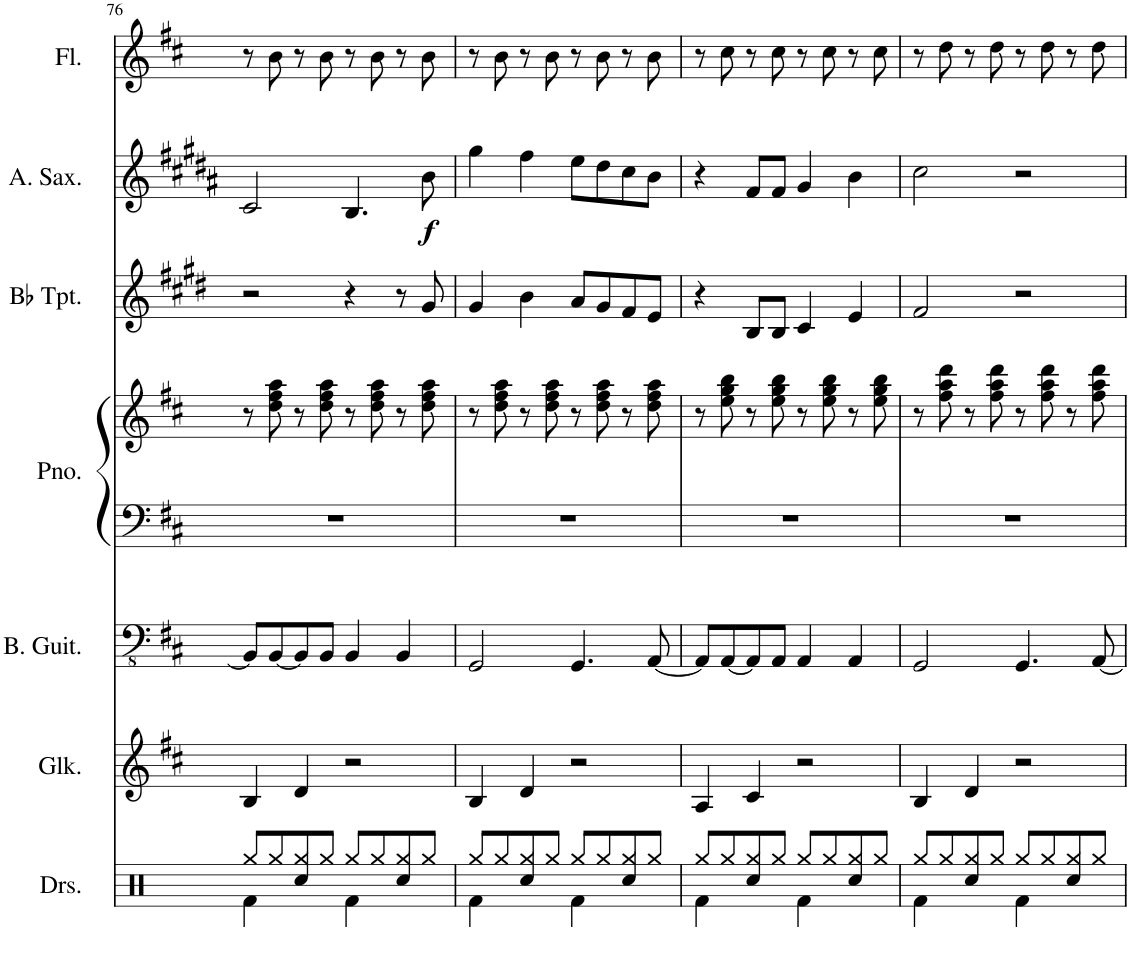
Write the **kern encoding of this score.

**kern	**kern	**kern	**kern	**kern	**kern	**kern	**dynam	**kern
*part7	*part6	*part5	*part4	*part4	*part3	*part2	*part2	*part1
*staff8	*staff7	*staff6	*staff5	*staff4	*staff3	*staff2	*staff2	*staff1
*I"Drumset	*I"Glockenspiel	*I"Bass Guitar	*I"Piano	*	*I"Bb Trumpet	*I"Alto Saxophone	*	*I"Flute
*I'Drs.	*I'Glk.	*I'B. Guit.	*I'Pno.	*	*I'Bb Tpt.	*I'A. Sax.	*	*I'Fl.
!!LO:PB:g=z
*clefX	*clefG2	*clefFv4	*clefF4	*clefG2	*clefG2	*clefG2	*	*clefG2
*	*Trd-14c-24	*	*	*	*Trd1c2	*Trd5c9	*	*
*k[]	*k[f#c#]	*k[f#c#]	*k[f#c#]	*k[f#c#]	*k[f#c#g#d#]	*k[f#c#g#d#a#]	*	*k[f#c#]
*M4/4	*M4/4	*M4/4	*M4/4	*M4/4	*M4/4	*M4/4	*	*M4/4
=76	=76	=76	=76	=76	=76	=76	=76	=76
*^	*	*	*	*	*	*	*	*
4Rf\	8Rgg/L	4B/	8BBB/L]	1r	8r	2r	2c#/	.	8r
.	8Rgg/	.	[8BBB/	.	8dd\ 8ff#\ 8aa\	.	.	.	8b\
4Rcc/	8Rgg/	4d/	8BBB/]	.	8r	.	.	.	8r
.	8Rgg/J	.	8BBB/J	.	8dd\ 8ff#\ 8aa\	.	.	.	8b\
4Rf\	8Rgg/L	2r	4BBB/	.	8r	4r	4.B/	.	8r
.	8Rgg/	.	.	.	8dd\ 8ff#\ 8aa\	.	.	.	8b\
4Rcc/	8Rgg/	.	4BBB/	.	8r	8r	.	.	8r
!	!	!	!	!	!	!	!	!LO:DY:b	!
.	8Rgg/J	.	.	.	8dd\ 8ff#\ 8aa\	8g#/	8b\	f	8b\
=77	=77	=77	=77	=77	=77	=77	=77	=77	=77
4Rf\	8Rgg/L	4B/	2GGG/	1r	8r	4g#/	4gg#\	.	8r
.	8Rgg/	.	.	.	8dd\ 8ff#\ 8aa\	.	.	.	8b\
4Rcc/	8Rgg/	4d/	.	.	8r	4b\	4ff#\	.	8r
.	8Rgg/J	.	.	.	8dd\ 8ff#\ 8aa\	.	.	.	8b\
4Rf\	8Rgg/L	2r	4.GGG/	.	8r	8a/L	8ee\L	.	8r
.	8Rgg/	.	.	.	8dd\ 8ff#\ 8aa\	8g#/	8dd#\	.	8b\
4Rcc/	8Rgg/	.	.	.	8r	8f#/	8cc#\	.	8r
.	8Rgg/J	.	[8AAA/	.	8dd\ 8ff#\ 8aa\	8e/J	8b\J	.	8b\
=78	=78	=78	=78	=78	=78	=78	=78	=78	=78
4Rf\	8Rgg/L	4A/	8AAA/L]	1r	8r	4r	4r	.	8r
.	8Rgg/	.	[8AAA/	.	8ee\ 8gg\ 8bb\	.	.	.	8cc#\
4Rcc/	8Rgg/	4c#/	8AAA/]	.	8r	8B/L	8f#/L	.	8r
.	8Rgg/J	.	8AAA/J	.	8ee\ 8gg\ 8bb\	8B/J	8f#/J	.	8cc#\
4Rf\	8Rgg/L	2r	4AAA/	.	8r	4c#/	4g#/	.	8r
.	8Rgg/	.	.	.	8ee\ 8gg\ 8bb\	.	.	.	8cc#\
4Rcc/	8Rgg/	.	4AAA/	.	8r	4e/	4b\	.	8r
.	8Rgg/J	.	.	.	8ee\ 8gg\ 8bb\	.	.	.	8cc#\
=79	=79	=79	=79	=79	=79	=79	=79	=79	=79
4Rf\	8Rgg/L	4B/	2GGG/	1r	8r	2f#/	2cc#\	.	8r
.	8Rgg/	.	.	.	8ff#\ 8aa\ 8ddd\	.	.	.	8dd\
4Rcc/	8Rgg/	4d/	.	.	8r	.	.	.	8r
.	8Rgg/J	.	.	.	8ff#\ 8aa\ 8ddd\	.	.	.	8dd\
4Rf\	8Rgg/L	2r	4.GGG/	.	8r	2r	2r	.	8r
.	8Rgg/	.	.	.	8ff#\ 8aa\ 8ddd\	.	.	.	8dd\
4Rcc/	8Rgg/	.	.	.	8r	.	.	.	8r
.	8Rgg/J	.	[8AAA/	.	8ff#\ 8aa\ 8ddd\	.	.	.	8dd\
*v	*v	*	*	*	*	*	*	*	*
=	=	=	=	=	=	=	=	=
*-	*-	*-	*-	*-	*-	*-	*-	*-
